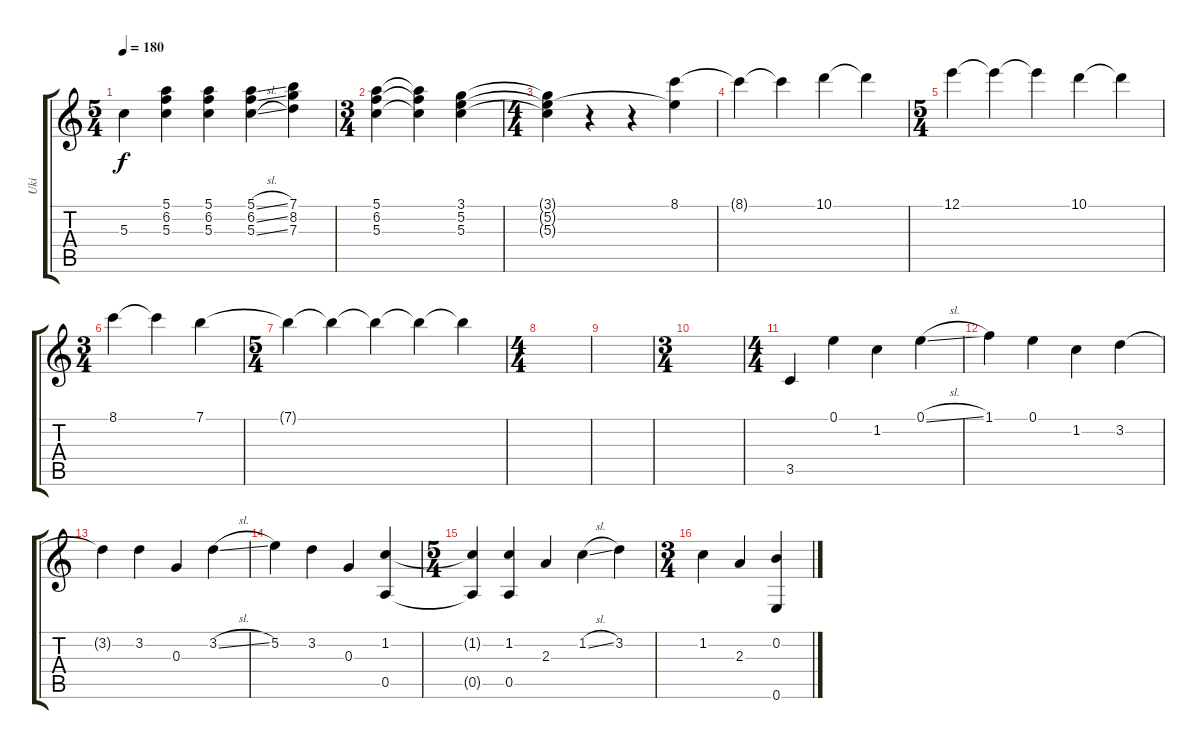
\track ("Uki" "Uki") {instrument electricguitarjazz}
\staff {score tabs}
\tuning (E4 B3 G3 D3 A2 E2) {hide}
\ts (5 4)
\tempo 180
\clef g2
\ks c
5.3.4{dy f} (5.1 6.2 5.3).4 (5.1 6.2 5.3).4 (5.1{sl} 6.2{sl} 5.3{sl}).4 (7.1 8.2 7.3).4 |
\ts (3 4)
(5.1 6.2 5.3).4 (5.1{t} 6.2{t} 5.3{t}).4 (3.1 5.2 5.3).4 |
\ts (4 4)
(3.1{t} 5.2{t} 5.3{t}).4 r.4 r.4 (8.1 5.2{t}).4 |
8.1{t}.4 8.1{t}.4 10.1.4 10.1{t}.4 |
\ts (5 4)
12.1.4 12.1{t}.4 12.1{t}.4 10.1.4 10.1{t}.4 |
\ts (3 4)
8.1.4 8.1{t}.4 7.1.4 |
\ts (5 4)
7.1{t}.4 7.1{t}.4 7.1{t}.4 7.1{t}.4 7.1{t}.4 |
\ts (4 4)
|
|
\ts (3 4)
|
\ts (4 4)
3.5.4 0.1.4 1.2.4 0.1{sl}.4 |
1.1.4 0.1.4 1.2.4 3.2.4 |
3.2{t}.4 3.2.4 0.3.4 3.2{sl}.4 |
5.2.4 3.2.4 0.3.4 (1.2 0.5).4 |
\ts (5 4)
(1.2{t} 0.5{t}).4 (1.2 0.5).4 2.3.4 1.2{sl}.4 3.2.4 |
\ts (3 4)
1.2.4 2.3.4 (0.2 0.6).4
